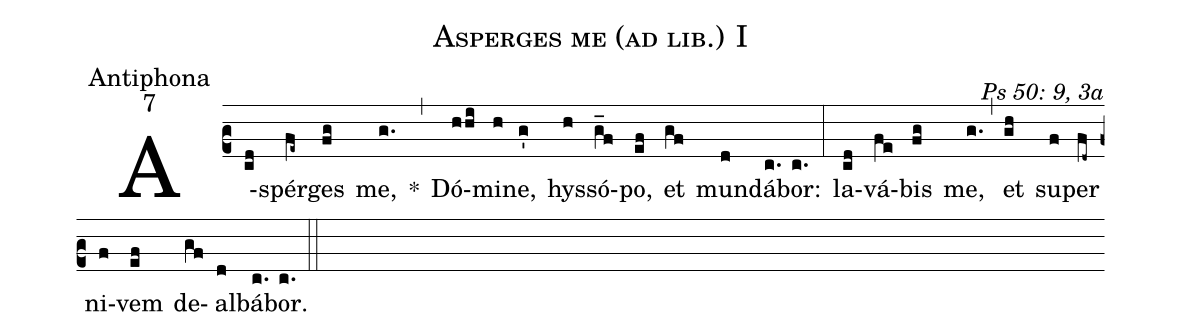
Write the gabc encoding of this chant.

name: Asperges me (ad lib.) I;
office-part: Antiphona;
mode: 7;
commentary: Ps 50: 9, 3a;
%%
(c2) A(cd)spér(fe~)ges(fg) me,(g.) *(,) Dó(hhi)mi(h)ne,(g') hys(h)só(g_f)po,(ef) et(gf) mun(d)dá(c.)bor:(c.) (:)
la(cd)vá(fe)bis(fg) me,(g.) (,) et(gh) su(f)per(fd~) ni(f)vem(ef) de(gf)al(d)bá(c.)bor.(c.) (::)
